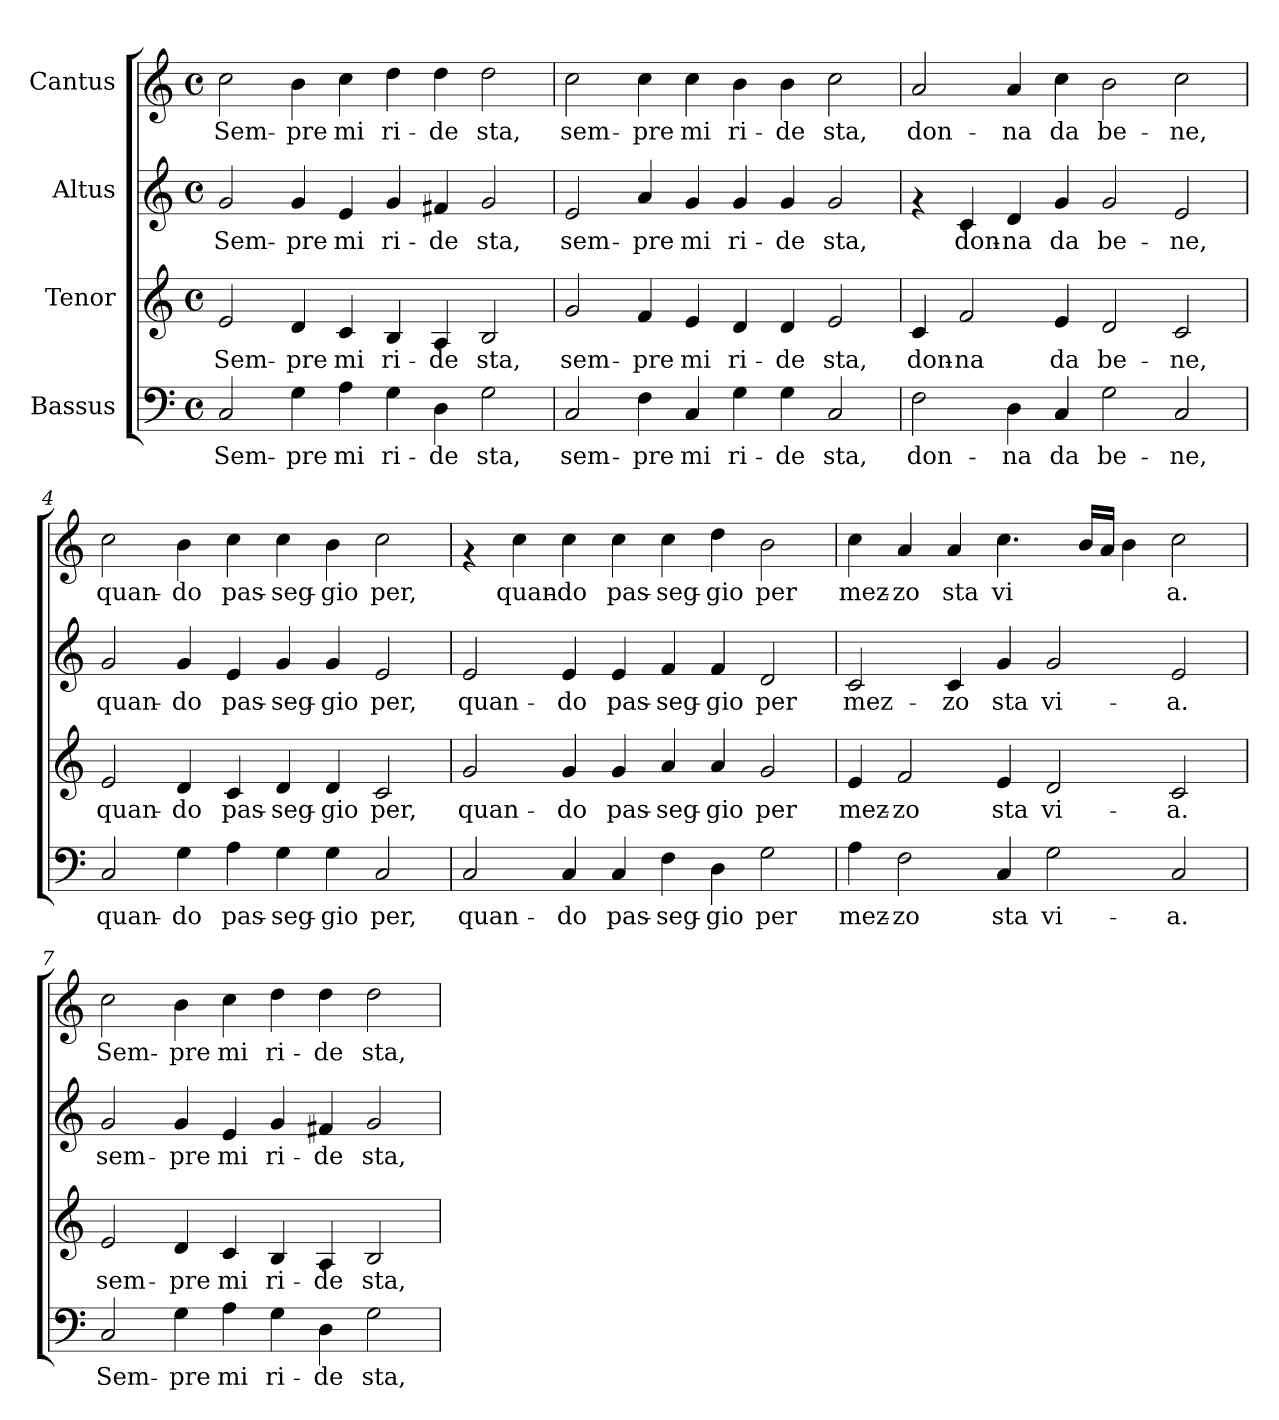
**kern	**text	**kern	**text	**kern	**text	**kern	**text
*part4	*part4	*part3	*part3	*part2	*part2	*part1	*part1
*staff4	*staff4	*staff3	*staff3	*staff2	*staff2	*staff1	*staff1
*I"Bassus	*	*I"Tenor	*	*I"Altus	*	*I"Cantus	*
!!LO:PB:g=z
*stria5	*	*stria5	*	*stria5	*	*stria5	*
*clefF4	*	*clefG2	*	*clefG2	*	*clefG2	*
*k[]	*	*k[]	*	*k[]	*	*k[]	*
*C:	*	*C:	*	*C:	*	*C:	*
*M4/4	*	*M4/4	*	*M4/4	*	*M4/4	*
*met(c)	*	*met(c)	*	*met(c)	*	*met(c)	*
=1	=1	=1	=1	=1	=1	=1	=1
!	!LO:LY:b:cj	!	!LO:LY:b:cj	!	!LO:LY:b:cj	!	!LO:LY:b:cj
2C/	Sem-	2e/	Sem-	2g/	Sem-	2cc\	Sem-
!	!LO:LY:b:cj	!	!LO:LY:b:cj	!	!LO:LY:b:cj	!	!LO:LY:b:cj
4G\	-pre	4d/	-pre	4g/	-pre	4b\	-pre
!	!LO:LY:b:cj	!	!LO:LY:b:cj	!	!LO:LY:b:cj	!	!LO:LY:b:cj
4A\	mi	4c/	mi	4e/	mi	4cc\	mi
!	!LO:LY:b:cj	!	!LO:LY:b:cj	!	!LO:LY:b:cj	!	!LO:LY:b:cj
4G\	ri-	4B/	ri-	4g/	ri-	4dd\	ri-
!	!LO:LY:b:cj	!	!LO:LY:b:cj	!	!LO:LY:b:cj	!	!LO:LY:b:cj
4D\	-de	4A/	-de	4f#X/	-de	4dd\	-de
!	!LO:LY:b:cj	!	!LO:LY:b:cj	!	!LO:LY:b:cj	!	!LO:LY:b:cj
2G\	sta,	2B/	sta,	2g/	sta,	2dd\	sta,
=2	=2	=2	=2	=2	=2	=2	=2
!	!LO:LY:b:cj	!	!LO:LY:b:cj	!	!LO:LY:b:cj	!	!LO:LY:b:cj
2C/	sem-	2g/	sem-	2e/	sem-	2cc\	sem-
!	!LO:LY:b:cj	!	!LO:LY:b:cj	!	!LO:LY:b:cj	!	!LO:LY:b:cj
4F\	-pre	4f/	-pre	4a/	-pre	4cc\	-pre
!	!LO:LY:b:cj	!	!LO:LY:b:cj	!	!LO:LY:b:cj	!	!LO:LY:b:cj
4C/	mi	4e/	mi	4g/	mi	4cc\	mi
!	!LO:LY:b:cj	!	!LO:LY:b:cj	!	!LO:LY:b:cj	!	!LO:LY:b:cj
4G\	ri-	4d/	ri-	4g/	ri-	4b\	ri-
!	!LO:LY:b:cj	!	!LO:LY:b:cj	!	!LO:LY:b:cj	!	!LO:LY:b:cj
4G\	-de	4d/	-de	4g/	-de	4b\	-de
!	!LO:LY:b:cj	!	!LO:LY:b:cj	!	!LO:LY:b:cj	!	!LO:LY:b:cj
2C/	sta,	2e/	sta,	2g/	sta,	2cc\	sta,
=3	=3	=3	=3	=3	=3	=3	=3
!	!LO:LY:b:cj	!	!LO:LY:b:cj	!	!	!	!LO:LY:b:cj
2F\	don-	4c/	don-	4rf	.	2a/	don-
!	!	!	!LO:LY:b:cj	!	!LO:LY:b:cj	!	!
.	.	2f/	-na	4c/	don-	.	.
!	!LO:LY:b:cj	!	!	!	!LO:LY:b:cj	!	!LO:LY:b:cj
4D\	-na	.	.	4d/	-na	4a/	-na
!	!LO:LY:b:cj	!	!LO:LY:b:cj	!	!LO:LY:b:cj	!	!LO:LY:b:cj
4C/	da	4e/	da	4g/	da	4cc\	da
!	!LO:LY:b:cj	!	!LO:LY:b:cj	!	!LO:LY:b:cj	!	!LO:LY:b:cj
2G\	be-	2d/	be-	2g/	be-	2b\	be-
!	!LO:LY:b:cj	!	!LO:LY:b:cj	!	!LO:LY:b:cj	!	!LO:LY:b:cj
2C/	-ne,	2c/	-ne,	2e/	-ne,	2cc\	-ne,
!!LO:LB:g=z
=4	=4	=4	=4	=4	=4	=4	=4
!	!LO:LY:b:cj	!	!LO:LY:b:cj	!	!LO:LY:b:cj	!	!LO:LY:b:cj
2C/	quan-	2e/	quan-	2g/	quan-	2cc\	quan-
!	!LO:LY:b:cj	!	!LO:LY:b:cj	!	!LO:LY:b:cj	!	!LO:LY:b:cj
4G\	-do	4d/	-do	4g/	-do	4b\	-do
!	!LO:LY:b:cj	!	!LO:LY:b:cj	!	!LO:LY:b:cj	!	!LO:LY:b:cj
4A\	pas-	4c/	pas-	4e/	pas-	4cc\	pas-
!	!LO:LY:b:cj	!	!LO:LY:b:cj	!	!LO:LY:b:cj	!	!LO:LY:b:cj
4G\	-seg-	4d/	-seg-	4g/	-seg-	4cc\	-seg-
!	!LO:LY:b:cj	!	!LO:LY:b:cj	!	!LO:LY:b:cj	!	!LO:LY:b:cj
4G\	-gio	4d/	-gio	4g/	-gio	4b\	-gio
!	!LO:LY:b:cj	!	!LO:LY:b:cj	!	!LO:LY:b:cj	!	!LO:LY:b:cj
2C/	per,	2c/	per,	2e/	per,	2cc\	per,
=5	=5	=5	=5	=5	=5	=5	=5
!	!LO:LY:b:cj	!	!LO:LY:b:cj	!	!LO:LY:b:cj	!	!
2C/	quan-	2g/	quan-	2e/	quan-	4rf	.
!	!	!	!	!	!	!	!LO:LY:b:cj
.	.	.	.	.	.	4cc\	quan-
!	!LO:LY:b:cj	!	!LO:LY:b:cj	!	!LO:LY:b:cj	!	!LO:LY:b:cj
4C/	-do	4g/	-do	4e/	-do	4cc\	-do
!	!LO:LY:b:cj	!	!LO:LY:b:cj	!	!LO:LY:b:cj	!	!LO:LY:b:cj
4C/	pas-	4g/	pas-	4e/	pas-	4cc\	pas-
!	!LO:LY:b:cj	!	!LO:LY:b:cj	!	!LO:LY:b:cj	!	!LO:LY:b:cj
4F\	-seg-	4a/	-seg-	4f/	-seg-	4cc\	-seg-
!	!LO:LY:b:cj	!	!LO:LY:b:cj	!	!LO:LY:b:cj	!	!LO:LY:b:cj
4D\	-gio	4a/	-gio	4f/	-gio	4dd\	-gio
!	!LO:LY:b:cj	!	!LO:LY:b:cj	!	!LO:LY:b:cj	!	!LO:LY:b:cj
2G\	per	2g/	per	2d/	per	2b\	per
=6	=6	=6	=6	=6	=6	=6	=6
!	!LO:LY:b:cj	!	!LO:LY:b:cj	!	!LO:LY:b:cj	!	!LO:LY:b:cj
4A\	mez-	4e/	mez-	2c/	mez-	4cc\	mez-
!	!LO:LY:b:cj	!	!LO:LY:b:cj	!	!	!	!LO:LY:b:cj
2F\	-zo	2f/	-zo	.	.	4a/	-zo
!	!	!	!	!	!LO:LY:b:cj	!	!LO:LY:b:cj
.	.	.	.	4c/	-zo	4a/	sta
!	!LO:LY:b:cj	!	!LO:LY:b:cj	!	!LO:LY:b:cj	!	!LO:LY:b:cj
4C/	sta	4e/	sta	4g/	sta	4.cc\	vi-
!	!LO:LY:b:cj	!	!LO:LY:b:cj	!	!LO:LY:b:cj	!	!
2G\	vi-	2d/	vi-	2g/	vi-	.	.
!	!	!	!	!	!	!	!LO:LY:b:cj
.	.	.	.	.	.	16b/L	--
!	!	!	!	!	!	!	!LO:LY:b:cj
.	.	.	.	.	.	16a/J	--
!	!	!	!	!	!	!	!LO:LY:b:cj
.	.	.	.	.	.	4b\	--
!	!LO:LY:b:cj	!	!LO:LY:b:cj	!	!LO:LY:b:cj	!	!LO:LY:b:cj
2C/	-a.	2c/	-a.	2e/	-a.	2cc\	-a.
=7	=7	=7	=7	=7	=7	=7	=7
!	!LO:LY:b:cj	!	!LO:LY:b:cj	!	!LO:LY:b:cj	!	!LO:LY:b:cj
2C/	Sem-	2e/	sem-	2g/	sem-	2cc\	Sem-
!	!LO:LY:b:cj	!	!LO:LY:b:cj	!	!LO:LY:b:cj	!	!LO:LY:b:cj
4G\	-pre	4d/	-pre	4g/	-pre	4b\	-pre
!	!LO:LY:b:cj	!	!LO:LY:b:cj	!	!LO:LY:b:cj	!	!LO:LY:b:cj
4A\	mi	4c/	mi	4e/	mi	4cc\	mi
!	!LO:LY:b:cj	!	!LO:LY:b:cj	!	!LO:LY:b:cj	!	!LO:LY:b:cj
4G\	ri-	4B/	ri-	4g/	ri-	4dd\	ri-
!	!LO:LY:b:cj	!	!LO:LY:b:cj	!	!LO:LY:b:cj	!	!LO:LY:b:cj
4D\	-de	4A/	-de	4f#X/	-de	4dd\	-de
!	!LO:LY:b:cj	!	!LO:LY:b:cj	!	!LO:LY:b:cj	!	!LO:LY:b:cj
2G\	sta,	2B/	sta,	2g/	sta,	2dd\	sta,
=	=	=	=	=	=	=	=
*-	*-	*-	*-	*-	*-	*-	*-
